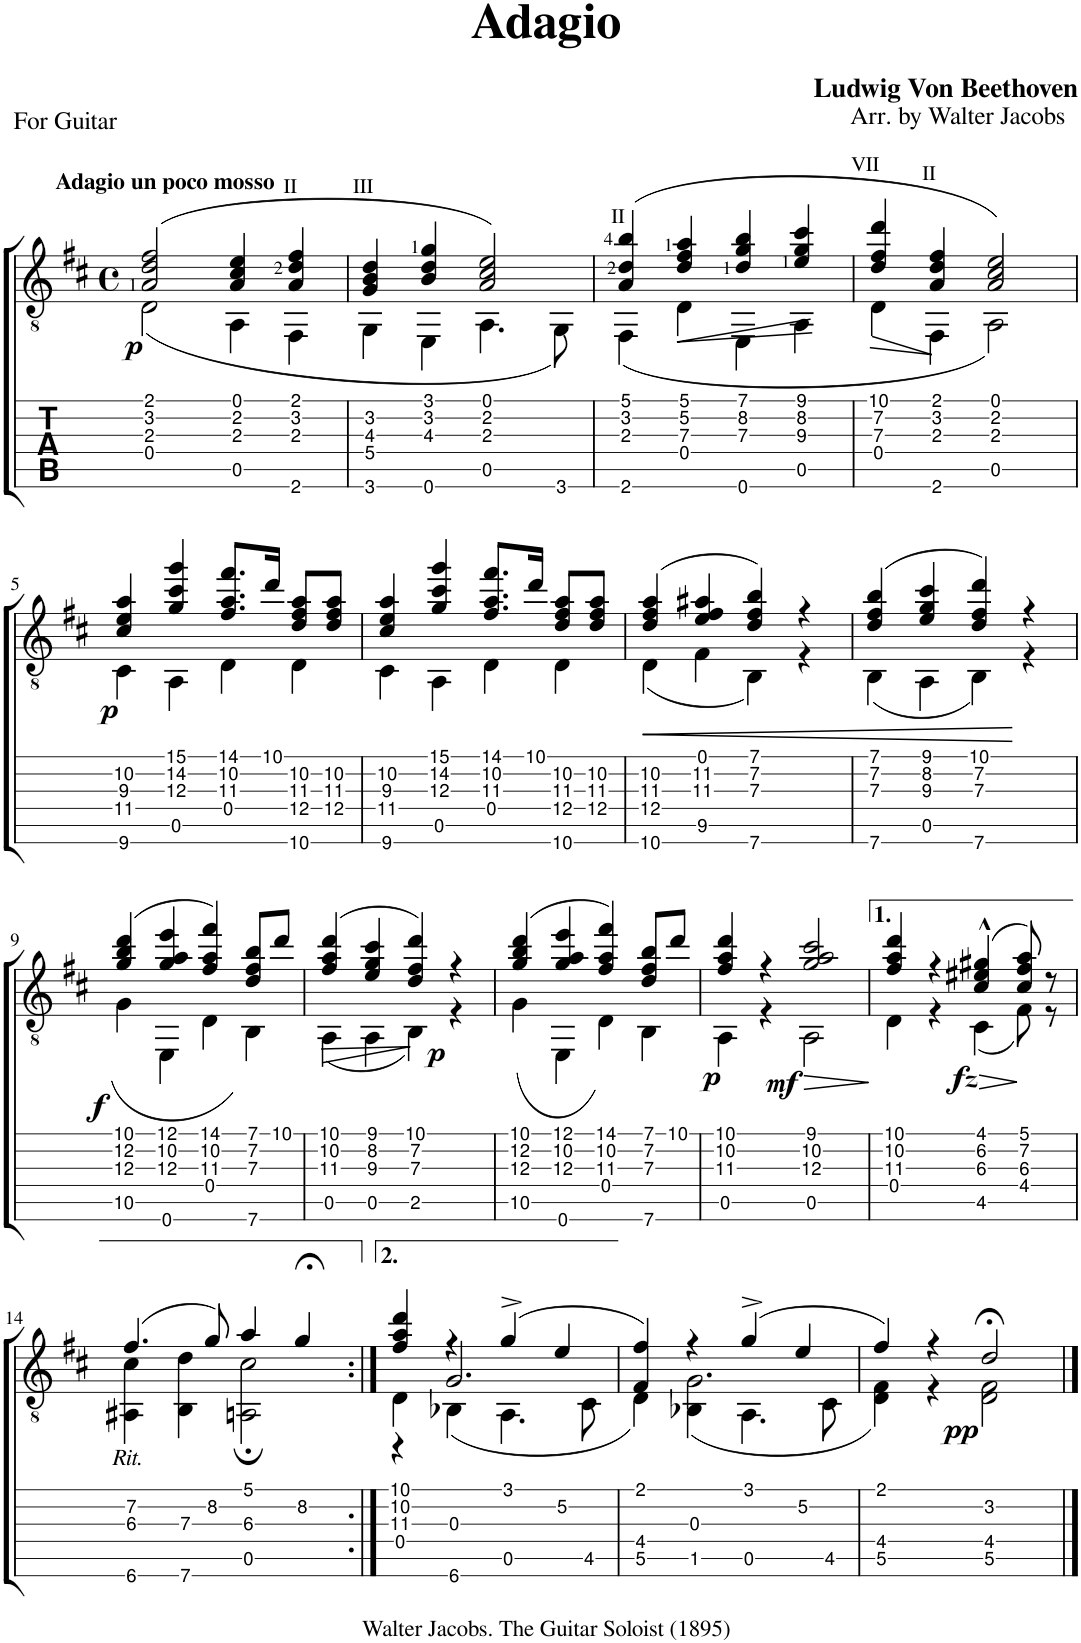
**kern	**kern	**dynam
*part1	*part1	*part1
*staff2	*staff1	*staff1/2
*I"Gtr	*	*
*stria6	*	*
*	*clefGv2	*
*k[f#c#]	*k[f#c#]	*
*M4/4	*M4/4	*
*met(c)	*met(c)	*
=1	=1	=1
*^	*^	*
!	!	!LO:TX:a:B:t=Adagio un poco mosso	!	!
!	!	!	!	!LO:DY:b
2A 2d 2f#	2D	(2A/ 2d/ 2f#/	(2D\	p
4A 4c# 4e	4AA	4A/ 4c#/ 4e/	4AA\	.
!	!	!LO:TX:a:t=II	!	!
4A 4d 4f#	4FF#	4A/ 4d/ 4f#/	4FF#\	.
=2	=2	=2	=2	=2
!	!	!LO:TX:a:t=III	!	!
4G 4B 4d	4GG	4G/ 4B/ 4d/	4GG\	.
4B 4d 4g	4EE	4B/ 4d/ 4g/	4EE\	.
2A 2c# 2e	4.AA	2A/ 2c#/ 2e/)	4.AA\	.
.	8GG	.	8GG\)	.
=3	=3	=3	=3	=3
!	!	!LO:TX:a:t=II	!	!
4A 4d 4a	4FF#	(4A/ 4d/ 4b/	(4FF#\	.
!	!	!	!	!LO:HP:b
4d 4e 4a	4D	4d/ 4f#/ 4a/	4D\	<
4d 4g 4b	4EE	4d/ 4g/ 4b/	4EE\	.
4e 4g 4cc#	4AA	4e/ 4g/ 4cc#/	4AA\	.
*v	*v	*	*	*
*	*v	*v	*
.	.	[
=4	=4	=4
*^	*	*
!	!	!LO:TX:a:t=VII	!
!	!	!	!LO:HP:b
*	*	*^	*
4d 4f# 4dd	4D	4d/ 4f#/ 4dd/	4D\	>
!	!	!LO:TX:a:t=II	!	!
4A 4d 4f#	4FF#	4A/ 4d/ 4f#/	4FF#\	]
2A 2c# 2e	2AA	2A/ 2c#/ 2e/)	2AA\)	.
!!LO:LB:g=z	!!
=5	=5	=5	=5	=5
!	!	!	!	!LO:DY:b
4c# 4e 4a	4C#	4c#/ 4e/ 4a/	4C#\	p
4g 4cc# 4gg	4AA	4g/ 4cc#/ 4gg/	4AA\	.
8.f#\ 8.a\ 8.ff#\L	4D	8.f#/ 8.a/ 8.ff#/L	4D\	.
16ddJk	.	16dd/Jk	.	.
8d\ 8f#\ 8a\L	4D	8d/ 8f#/ 8a/L	4D\	.
8d\ 8f#\ 8a\J	.	8d/ 8f#/ 8a/J	.	.
=6	=6	=6	=6	=6
4c# 4e 4a	4C#	4c#/ 4e/ 4a/	4C#\	.
4g 4cc# 4gg	4AA	4g/ 4cc#/ 4gg/	4AA\	.
8.f#\ 8.a\ 8.ff#\L	4D	8.f#/ 8.a/ 8.ff#/L	4D\	.
16ddJk	.	16dd/Jk	.	.
8d\ 8f#\ 8a\L	4D	8d/ 8f#/ 8a/L	4D\	.
8d\ 8f#\ 8a\J	.	8d/ 8f#/ 8a/J	.	.
=7	=7	=7	=7	=7
!	!	!	!	!LO:HP:b
4d 4f# 4a	4D	(4d/ 4f#/ 4a/	(4D\	<
4f# 4a#X 4e	4F#	4e/ 4f#/ 4a#X/	4F#\	.
4d 4f# 4b	4BB	4d/ 4f#/ 4b/)	4BB\)	.
4r	4r	4r	4r	.
=8	=8	=8	=8	=8
4d 4f# 4b	4BB	(4d/ 4f#/ 4b/	(4BB\	.
4e 4g 4cc#	4AA	4e/ 4g/ 4cc#/	4AA\	.
4d 4f# 4dd	4BB	4d/ 4f#/ 4dd/)	4BB\)	.
4r	4r	4r	4r	[
!!LO:LB:g=z	!!
=9	=9	=9	=9	=9
!	!	!	!	!LO:DY:b
4g 4b 4dd	4G	(4g/ 4b/ 4dd/	(4G\	f
4g 4a 4ee	4EE	4g/ 4a/ 4ee/	4EE\	.
4f# 4a 4ff#	4D	4f#/ 4a/ 4ff#/)	4D\	.
8d\ 8f#\ 8b\L	4BB	8d/ 8f#/ 8b/L	4BB\)	.
8ddJ	.	8dd/J	.	.
=10	=10	=10	=10	=10
!	!	!	!	!LO:HP:b
4f# 4a 4dd	4AA	(4f#/ 4a/ 4dd/	(4AA\	>
4e 4g 4cc#	4AA	4e/ 4g/ 4cc#/	4AA\	.
!	!	!	!	!LO:DY:n=1:b
4d 4f# 4dd	4BB	4d/ 4f#/ 4dd/)	4BB\)	] p
4r	4r	4r	4r	.
=11	=11	=11	=11	=11
4g 4b 4dd	4G	(4g/ 4b/ 4dd/	(4G\	.
4g 4a 4ee	4EE	4g/ 4a/ 4ee/	4EE\	.
4f# 4a 4ff#	4D	4f#/ 4a/ 4ff#/)	4D\)	.
8d\ 8f#\ 8b\L	4BB	8d/ 8f#/ 8b/L	4BB\	.
8ddJ	.	8dd/J	.	.
=12	=12	=12	=12	=12
!	!	!	!	!LO:DY:b
4f# 4a 4dd	4AA	4f#/ 4a/ 4dd/	4AA\	p
4r	4r	4r	4r	.
!	!	!	!	!LO:HP:b
!	!	!	!	!LO:DY:n=1:b
2g 2a 2cc#	2AA	2g/ 2a/ 2cc#/	2AA\	> mf
*v	*v	*	*	*
*	*v	*v	*
.	.	]
=13	=13	=13
*^	*^	*
4f# 4a 4dd	4D	4f#/ 4a/ 4dd/	4D\	.
4r	4r	4r	4r	.
!	!	!	!	!LO:HP:b
!	!	!	!	!LO:DY:n=1:b
4c# 4fn 4g#X	4C#	(4c#/^^ 4e#X/^^ 4g#X/^^	(4C#\	> fz
8c# 8f#X 8a	8F#	8c#/ 8f#/ 8a/)	8F#\)	]
8r	8r	8r	8r	.
!!LO:LB:g=z	!!
=14	=14	=14	=14	=14
!	!	!LO:TX:b:i:t=Rit.	!	!
4.f#	4AA#X 4c#	(4.f#/	4AA#X\ 4c#\	.
.	4BB 4d	.	4BB\ 4d\	.
8g	.	8g/)	.	.
4a	2AAn 2c#	4a/	2AAn\; 2c#\;	.
4g	.	4g;</	.	.
=15:|!	=15:|!	=15:|!	=15:|!	=15:|!
*	*^	*	*^	*
4f# 4a 4dd	4D	4r	4f#/ 4a/ 4dd/	4D\	4r	.
4r	4AA#X	2.G	4r	(4BB-X\	2.G/	.
4g	4.AAn	.	(4g^/	4.AA\	.	.
4e	.	.	4e/	.	.	.
.	8C#	.	.	8C#\	.	.
=16	=16	=16	=16	=16	=16	=16
4f#	4D	4F#	4f#/)	4D\)	4F#/	.
4r	4AA#X	2.G	4r	(4BB-X\	2.G\	.
4g	4.AAn	.	(4g^/	4.AA\	.	.
4e	.	.	4e/	.	.	.
.	8C#	.	.	8C#\	.	.
*	*v	*v	*	*	*	*
*	*	*	*v	*v	*
=17	=17	=17	=17	=17
4f#	4D 4F#	4f#/)	4D\ 4F#\)	.
4r	4r	4r	4r	.
!	!	!	!	!LO:DY:b
2d	2D 2F#	2d;</	2D\ 2F#\	pp
*v	*v	*	*	*
*	*v	*v	*
==	==	==
*-	*-	*-
